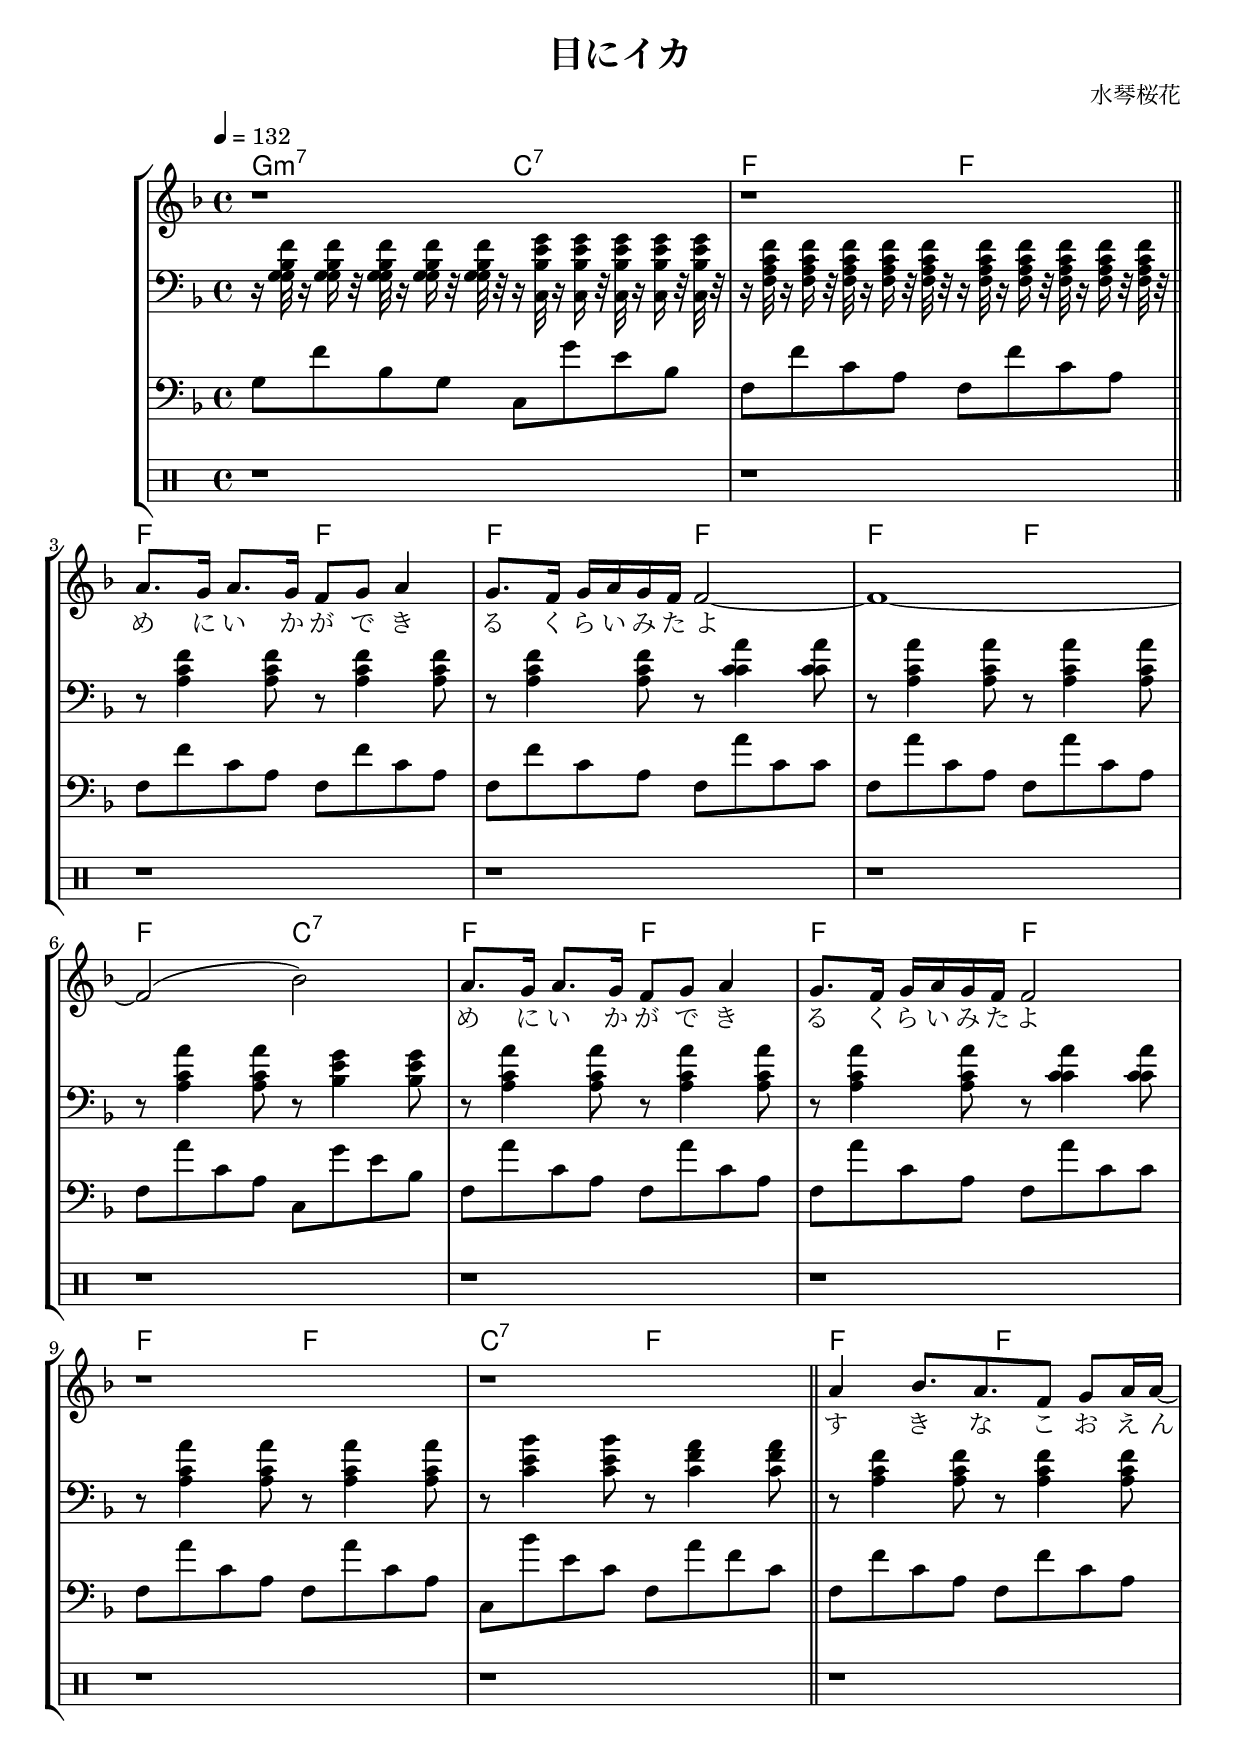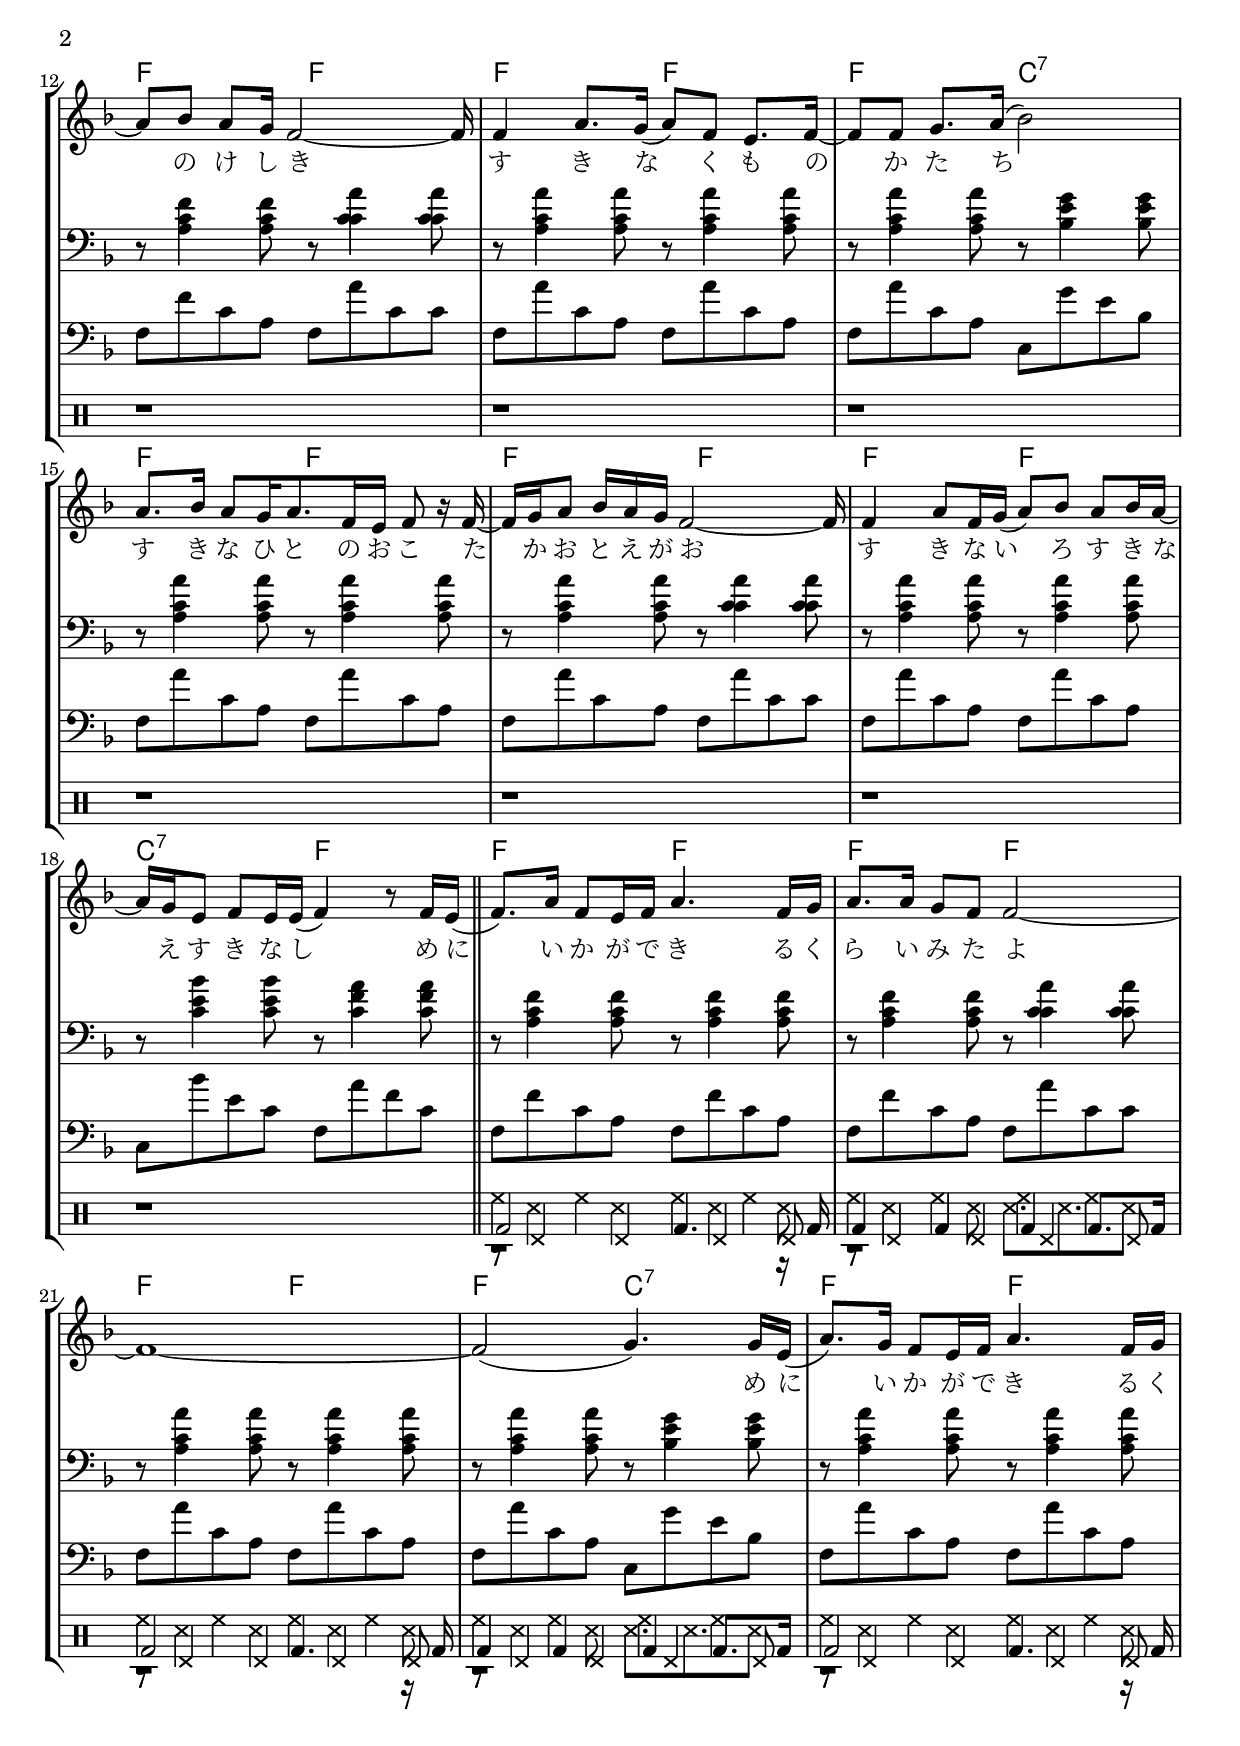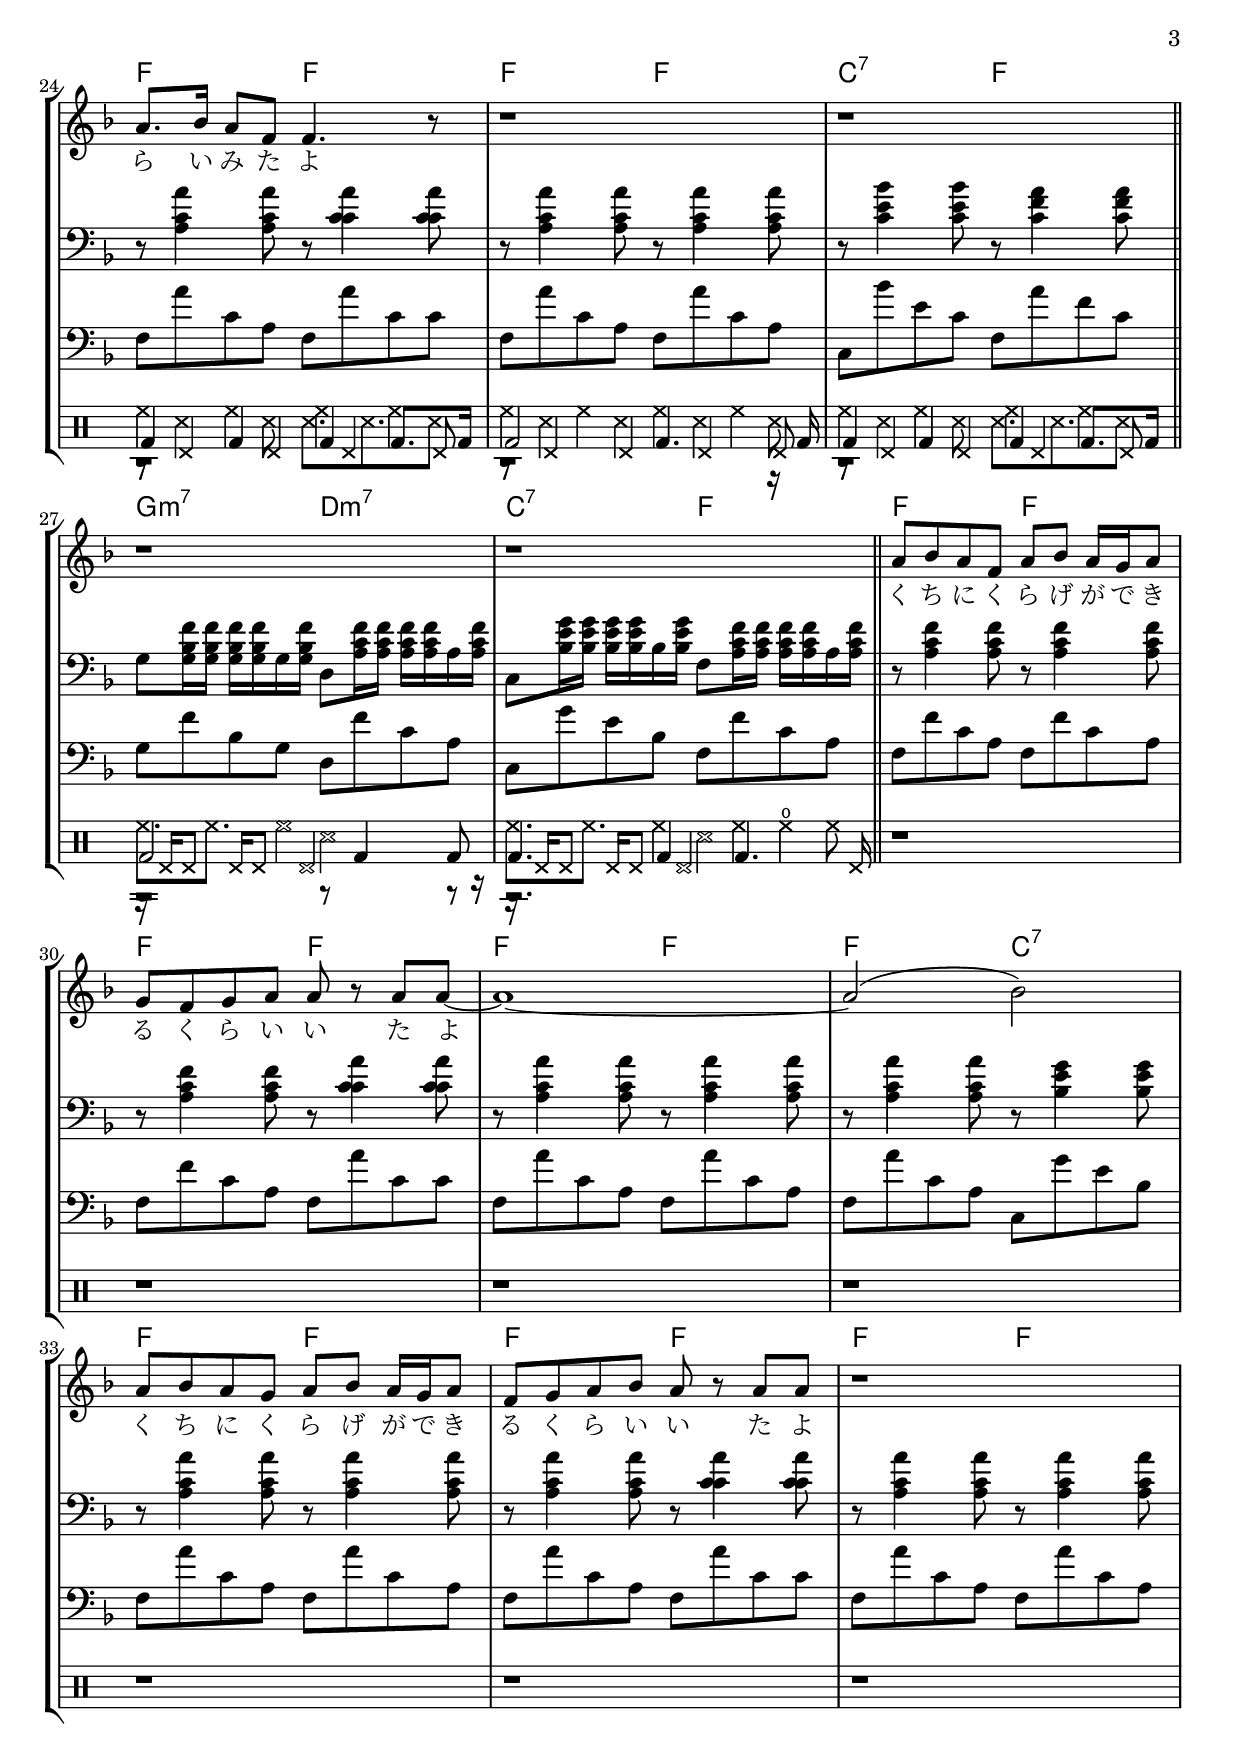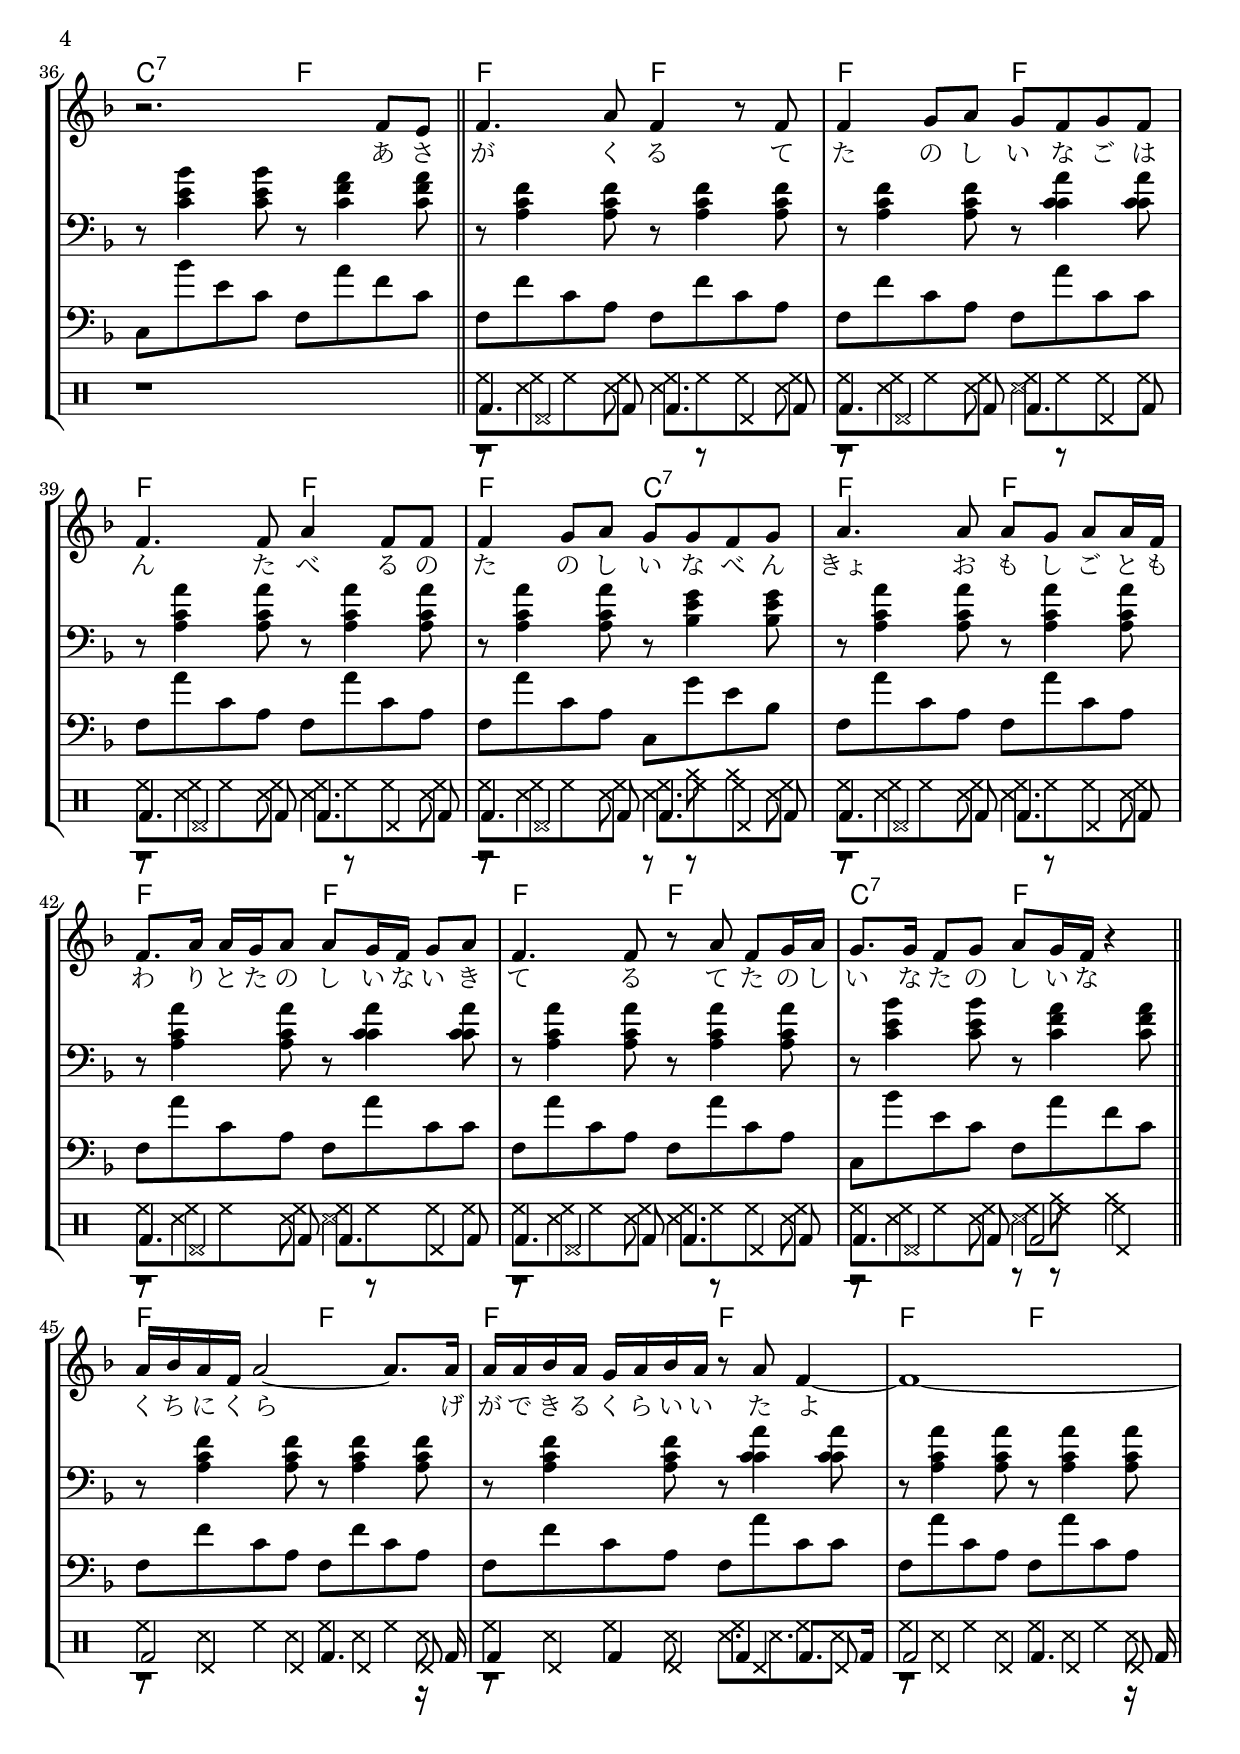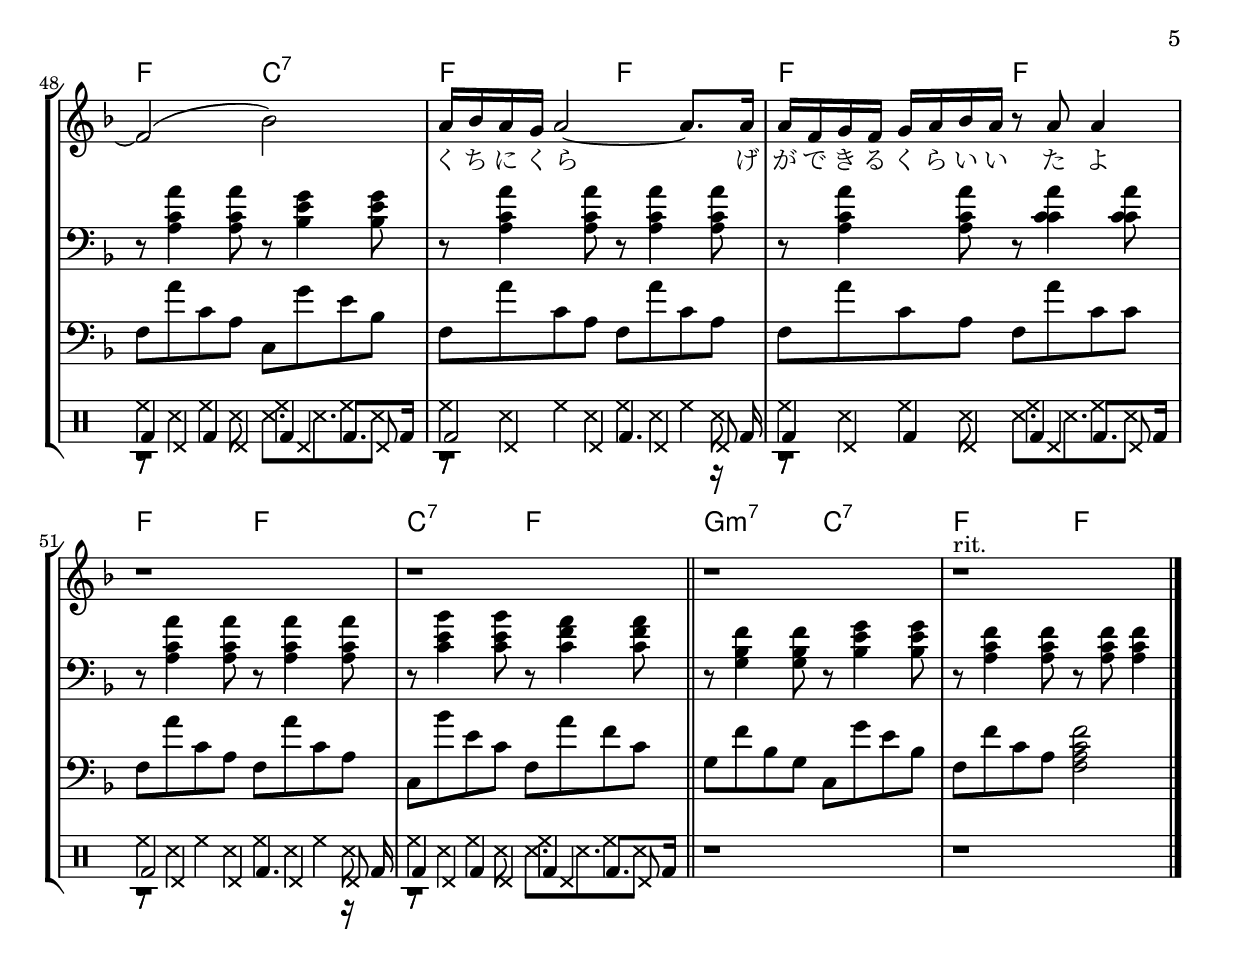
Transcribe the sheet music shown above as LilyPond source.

\version "2.12.1"

\header {
	title = \markup {目にイカ}
	composer = \markup \center-column {水琴桜花}
}

harmony = \chordmode {
	g2:min7 c:7 f f 

	f f f f f f f c:7 f f f f f f c:7 f 

	f f f f f f f c:7 f f f f f f c:7 f 

	f f f f f f f c:7 f f f f f f c:7 f 

	g:min7 d:min7 c:7 f 

	f f f f f f f c:7 f f f f f f c:7 f 

	f f f f f f f c:7 f f f f f f c:7 f 

	f f f f f f f c:7 f f f f f f c:7 f 

	g:min7 c:7 f f 
}

melody = {
	\key f \major
	\tempo 4 = 132
	r1 | r1   
	\set Staff.midiInstrument = #"fss0.23"
	 a'8.  g'16  a'8.  g'16  f'8  g'8  a'4 
	g'8.  f'16  g'16  a'16  g'16  f'16  f'2~ 
	f'1~ 
	f'2  (bes'2) 
	a'8.  g'16  a'8.  g'16  f'8  g'8  a'4 
	g'8.  f'16  g'16  a'16  g'16  f'16  f'2
	r1 r1 	\set Staff.midiInstrument = #"fss0.23"
	 a'4  bes'8.  a'8.  f'8  g'8  a'16  a'16~ 
	a'8  bes'8  a'8  g'16  f'2~f'16 
	f'4  a'8.  g'16  (a'8)  f'8  e'8.  f'16~ 
	f'8  f'8  g'8.  a'16  (bes'2) 
	a'8.  bes'16  a'8  g'16  a'8.  f'16  e'16  f'8  r16  f'16~ 
	f'16  g'16  a'8  bes'16  a'16  g'16  f'2~f'16 
	f'4  a'8  f'16  g'16  (a'8)  bes'8  a'8  bes'16  a'16~ 
	a'16  g'16  e'8  f'8  e'16  e'16  (f'4)  	r8 	\set Staff.midiInstrument = #"fss0.23"
	f'16  e'16 
	(f'8.)  a'16  f'8  e'16  f'16  a'4.  f'16  g'16 
	a'8.  a'16  g'8  f'8  f'2~ 
	f'1~ 
	f'2  (g'4.)  g'16  e'16 
	(a'8.)  g'16  f'8  e'16  f'16  a'4.  f'16  g'16 
	a'8.  bes'16  a'8  f'8  f'4.  	r8 r1 r1 	r1 | r1   
	\set Staff.midiInstrument = #"fss0.23"
	 a'8  bes'8  a'8  f'8  a'8  bes'8  a'16  g'16  a'8 
	g'8  f'8  g'8  a'8  a'8  r8  a'8  a'8~ 
	a'1~ 
	a'2  (bes'2) 
	a'8  bes'8  a'8  g'8  a'8  bes'8  a'16  g'16  a'8 
	f'8  g'8  a'8  bes'8  a'8  r8  a'8  a'8
	r1 r2. 	\set Staff.midiInstrument = #"fss0.23"
	f'8  e'8 
	f'4.  a'8  f'4  r8  f'8 
	f'4  g'8  a'8  g'8  f'8  g'8  f'8 
	f'4.  f'8  a'4  f'8  f'8 
	f'4  g'8  a'8  g'8  g'8  f'8  g'8 
	a'4.  a'8  a'8  g'8  a'8  a'16  f'16 
	f'8.  a'16  a'16  g'16  a'8  a'8  g'16  f'16  g'8  a'8 
	f'4.  f'8  r8  a'8  f'8  g'16  a'16 
	g'8.  g'16  f'8  g'8  a'8  g'16  f'16  	r4 	\set Staff.midiInstrument = #"fss0.23"
	 a'16  bes'16  a'16  f'16  a'2~a'8.  a'16 
	a'16  a'16  bes'16  a'16  g'16  a'16  bes'16  a'16  r8  a'8  f'4~ 
	f'1~ 
	f'2  (bes'2) 
	a'16  bes'16  a'16  g'16  a'2~a'8.  a'16 
	a'16  f'16  g'16  f'16  g'16  a'16  bes'16  a'16  r8  a'8  a'4
	r1 r1 	r1 | r1^"rit." \bar "|."
}

words = \lyricmode {
	
	め  に  い  か  が  で  き  る  く  ら  い  み  た  よ  め  に  い  か  が  で  き  る  く  ら  い  み  た  よ  
	す  き  な  こ  お  え  ん  の  け  し  き  す  き  な  く  も  の  か  た  ち  す  き  な  ひ  と  の  お  こ  た  か  お  と  え  が  お  す  き  な  い  ろ  す  き  な  え  す  き  な  し  
	め  に  い  か  が  で  き  る  く  ら  い  み  た  よ  め  に  い  か  が  で  き  る  く  ら  い  み  た  よ  
	
	く  ち  に  く  ら  げ  が  で  き  る  く  ら  い  い  た  よ  く  ち  に  く  ら  げ  が  で  き  る  く  ら  い  い  た  よ  
	あ  さ  が  く  る  て  た  の  し  い  な  ご  は  ん  た  べ  る  の  た  の  し  い  な  べ  ん  きょ  お  も  し  ご  と  も  わ  り  と  た  の  し  い  な  い  き  て  る  て  た  の  し  い  な  た  の  し  い  な  
	く  ち  に  く  ら  げ  が  で  き  る  く  ら  い  い  た  よ  く  ち  に  く  ら  げ  が  で  き  る  く  ら  い  い  た  よ  
	
}

tempochange = {
	\tempo 4 = 132
	r1 | r1 \bar "||"
	\tempo 4 = 132
	r1 | r1 | r1 | r1 | r1 | r1 | r1 | r1 \bar "||"
	\tempo 4 = 132
	r1 | r1 | r1 | r1 | r1 | r1 | r1 | r1 \bar "||"
	\tempo 4 = 132
	r1 | r1 | r1 | r1 | r1 | r1 | r1 | r1 \bar "||"
	\tempo 4 = 132
	r1 | r1 \bar "||"
	\tempo 4 = 132
	r1 | r1 | r1 | r1 | r1 | r1 | r1 | r1 \bar "||"
	\tempo 4 = 132
	r1 | r1 | r1 | r1 | r1 | r1 | r1 | r1 \bar "||"
	\tempo 4 = 132
	r1 | r1 | r1 | r1 | r1 | r1 | r1 | r1 \bar "||"
	\tempo 4 = 132
	r1 | \tempo 4 = 99 r2 \tempo 4 = 88 r2 \bar "|."
}

mainacc = {
	\clef bass
	\set Staff.midiInstrument = #"Piccolo"
	\key f \major
	\tempo 4 = 132
	r16 <g g bes f'>32 r16 <g g bes f'>16 r32      <g g bes f'>32 r16      <g g bes f'>16 r32 <g g bes f'>32 r32
	r16 <c bes e' g'>32 r16 <c bes e' g'>16 r32      <c bes e' g'>32 r16      <c bes e' g'>16 r32 <c bes e' g'>32 r32
	r16 <f a c' f'>32 r16 <f a c' f'>16 r32      <f a c' f'>32 r16      <f a c' f'>16 r32 <f a c' f'>32 r32
	r16 <f a c' f'>32 r16 <f a c' f'>16 r32      <f a c' f'>32 r16      <f a c' f'>16 r32 <f a c' f'>32 r32
	\bar "||"

	\set Staff.midiInstrument = #"Lead 2 (sawtooth)"
	r8 <a c' f'>4 <a c' f'>8
	r8 <a c' f'>4 <a c' f'>8
	r8 <a c' f'>4 <a c' f'>8
	r8 <c' c' a'>4 <c' c' a'>8
	r8 <a c' a'>4 <a c' a'>8
	r8 <a c' a'>4 <a c' a'>8
	r8 <a c' a'>4 <a c' a'>8
	r8 <bes e' g'>4 <bes e' g'>8
	r8 <a c' a'>4 <a c' a'>8
	r8 <a c' a'>4 <a c' a'>8
	r8 <a c' a'>4 <a c' a'>8
	r8 <c' c' a'>4 <c' c' a'>8
	r8 <a c' a'>4 <a c' a'>8
	r8 <a c' a'>4 <a c' a'>8
	r8 <c' e' bes'>4 <c' e' bes'>8
	r8 <c' f' a'>4 <c' f' a'>8
	\bar "||"

	\set Staff.midiInstrument = #"Lead 2 (sawtooth)"
	r8 <a c' f'>4 <a c' f'>8
	r8 <a c' f'>4 <a c' f'>8
	r8 <a c' f'>4 <a c' f'>8
	r8 <c' c' a'>4 <c' c' a'>8
	r8 <a c' a'>4 <a c' a'>8
	r8 <a c' a'>4 <a c' a'>8
	r8 <a c' a'>4 <a c' a'>8
	r8 <bes e' g'>4 <bes e' g'>8
	r8 <a c' a'>4 <a c' a'>8
	r8 <a c' a'>4 <a c' a'>8
	r8 <a c' a'>4 <a c' a'>8
	r8 <c' c' a'>4 <c' c' a'>8
	r8 <a c' a'>4 <a c' a'>8
	r8 <a c' a'>4 <a c' a'>8
	r8 <c' e' bes'>4 <c' e' bes'>8
	r8 <c' f' a'>4 <c' f' a'>8
	\bar "||"

	\set Staff.midiInstrument = #"Flute"
	r8 <a c' f'>4 <a c' f'>8
	r8 <a c' f'>4 <a c' f'>8
	r8 <a c' f'>4 <a c' f'>8
	r8 <c' c' a'>4 <c' c' a'>8
	r8 <a c' a'>4 <a c' a'>8
	r8 <a c' a'>4 <a c' a'>8
	r8 <a c' a'>4 <a c' a'>8
	r8 <bes e' g'>4 <bes e' g'>8
	r8 <a c' a'>4 <a c' a'>8
	r8 <a c' a'>4 <a c' a'>8
	r8 <a c' a'>4 <a c' a'>8
	r8 <c' c' a'>4 <c' c' a'>8
	r8 <a c' a'>4 <a c' a'>8
	r8 <a c' a'>4 <a c' a'>8
	r8 <c' e' bes'>4 <c' e' bes'>8
	r8 <c' f' a'>4 <c' f' a'>8
	\bar "||"

	\set Staff.midiInstrument = #"Clarinet"
	g8 <g bes f'>16 <g bes f'>16   <g bes f'>16 <g bes f'>16   g16 <g bes f'>16
	d8 <a c' f'>16 <a c' f'>16   <a c' f'>16 <a c' f'>16   a16 <a c' f'>16
	c8 <bes e' g'>16 <bes e' g'>16   <bes e' g'>16 <bes e' g'>16   bes16 <bes e' g'>16
	f8 <a c' f'>16 <a c' f'>16   <a c' f'>16 <a c' f'>16   a16 <a c' f'>16
	\bar "||"

	\set Staff.midiInstrument = #"Lead 2 (sawtooth)"
	r8 <a c' f'>4 <a c' f'>8
	r8 <a c' f'>4 <a c' f'>8
	r8 <a c' f'>4 <a c' f'>8
	r8 <c' c' a'>4 <c' c' a'>8
	r8 <a c' a'>4 <a c' a'>8
	r8 <a c' a'>4 <a c' a'>8
	r8 <a c' a'>4 <a c' a'>8
	r8 <bes e' g'>4 <bes e' g'>8
	r8 <a c' a'>4 <a c' a'>8
	r8 <a c' a'>4 <a c' a'>8
	r8 <a c' a'>4 <a c' a'>8
	r8 <c' c' a'>4 <c' c' a'>8
	r8 <a c' a'>4 <a c' a'>8
	r8 <a c' a'>4 <a c' a'>8
	r8 <c' e' bes'>4 <c' e' bes'>8
	r8 <c' f' a'>4 <c' f' a'>8
	\bar "||"

	\set Staff.midiInstrument = #"Viola"
	r8 <a c' f'>4 <a c' f'>8
	r8 <a c' f'>4 <a c' f'>8
	r8 <a c' f'>4 <a c' f'>8
	r8 <c' c' a'>4 <c' c' a'>8
	r8 <a c' a'>4 <a c' a'>8
	r8 <a c' a'>4 <a c' a'>8
	r8 <a c' a'>4 <a c' a'>8
	r8 <bes e' g'>4 <bes e' g'>8
	r8 <a c' a'>4 <a c' a'>8
	r8 <a c' a'>4 <a c' a'>8
	r8 <a c' a'>4 <a c' a'>8
	r8 <c' c' a'>4 <c' c' a'>8
	r8 <a c' a'>4 <a c' a'>8
	r8 <a c' a'>4 <a c' a'>8
	r8 <c' e' bes'>4 <c' e' bes'>8
	r8 <c' f' a'>4 <c' f' a'>8
	\bar "||"

	\set Staff.midiInstrument = #"orchestral strings"
	r8 <a c' f'>4 <a c' f'>8
	r8 <a c' f'>4 <a c' f'>8
	r8 <a c' f'>4 <a c' f'>8
	r8 <c' c' a'>4 <c' c' a'>8
	r8 <a c' a'>4 <a c' a'>8
	r8 <a c' a'>4 <a c' a'>8
	r8 <a c' a'>4 <a c' a'>8
	r8 <bes e' g'>4 <bes e' g'>8
	r8 <a c' a'>4 <a c' a'>8
	r8 <a c' a'>4 <a c' a'>8
	r8 <a c' a'>4 <a c' a'>8
	r8 <c' c' a'>4 <c' c' a'>8
	r8 <a c' a'>4 <a c' a'>8
	r8 <a c' a'>4 <a c' a'>8
	r8 <c' e' bes'>4 <c' e' bes'>8
	r8 <c' f' a'>4 <c' f' a'>8
	\bar "||"

	\set Staff.midiInstrument = #"Lead 2 (sawtooth)"
	r8 <g bes f'>4 <g bes f'>8
	r8 <bes e' g'>4 <bes e' g'>8
	r8 <a c' f'>4 <a c' f'>8
	r8 <a c' f'>8 <a c' f'>4
	\bar "|."
}

subacc = {
	\clef bass
	\set Staff.midiInstrument = #"Whistle"
	\key f \major
	\tempo 4 = 132
	g8 f' bes g
	c8 g' e' bes
	f8 f' c' a
	f8 f' c' a
	\bar "||"

	\set Staff.midiInstrument = #"Slap Bass 1"
	f8 f' c' a
	f8 f' c' a
	f8 f' c' a
	f8 a' c' c'
	f8 a' c' a
	f8 a' c' a
	f8 a' c' a
	c8 g' e' bes
	f8 a' c' a
	f8 a' c' a
	f8 a' c' a
	f8 a' c' c'
	f8 a' c' a
	f8 a' c' a
	c8 bes' e' c'
	f8 a' f' c'
	\bar "||"

	\set Staff.midiInstrument = #"Slap Bass 1"
	f8 f' c' a
	f8 f' c' a
	f8 f' c' a
	f8 a' c' c'
	f8 a' c' a
	f8 a' c' a
	f8 a' c' a
	c8 g' e' bes
	f8 a' c' a
	f8 a' c' a
	f8 a' c' a
	f8 a' c' c'
	f8 a' c' a
	f8 a' c' a
	c8 bes' e' c'
	f8 a' f' c'
	\bar "||"

	\set Staff.midiInstrument = #"Accordion"
	f8 f' c' a
	f8 f' c' a
	f8 f' c' a
	f8 a' c' c'
	f8 a' c' a
	f8 a' c' a
	f8 a' c' a
	c8 g' e' bes
	f8 a' c' a
	f8 a' c' a
	f8 a' c' a
	f8 a' c' c'
	f8 a' c' a
	f8 a' c' a
	c8 bes' e' c'
	f8 a' f' c'
	\bar "||"

	\set Staff.midiInstrument = #"Harmonica"
	g8 f' bes g
	d8 f' c' a
	c8 g' e' bes
	f8 f' c' a
	\bar "||"

	\set Staff.midiInstrument = #"Slap Bass 1"
	f8 f' c' a
	f8 f' c' a
	f8 f' c' a
	f8 a' c' c'
	f8 a' c' a
	f8 a' c' a
	f8 a' c' a
	c8 g' e' bes
	f8 a' c' a
	f8 a' c' a
	f8 a' c' a
	f8 a' c' c'
	f8 a' c' a
	f8 a' c' a
	c8 bes' e' c'
	f8 a' f' c'
	\bar "||"

	\set Staff.midiInstrument = #"Harpsichord"
	f8 f' c' a
	f8 f' c' a
	f8 f' c' a
	f8 a' c' c'
	f8 a' c' a
	f8 a' c' a
	f8 a' c' a
	c8 g' e' bes
	f8 a' c' a
	f8 a' c' a
	f8 a' c' a
	f8 a' c' c'
	f8 a' c' a
	f8 a' c' a
	c8 bes' e' c'
	f8 a' f' c'
	\bar "||"

	\set Staff.midiInstrument = #"Cello"
	f8 f' c' a
	f8 f' c' a
	f8 f' c' a
	f8 a' c' c'
	f8 a' c' a
	f8 a' c' a
	f8 a' c' a
	c8 g' e' bes
	f8 a' c' a
	f8 a' c' a
	f8 a' c' a
	f8 a' c' c'
	f8 a' c' a
	f8 a' c' a
	c8 bes' e' c'
	f8 a' f' c'
	\bar "||"

	\set Staff.midiInstrument = #"Music box"
	g8 f' bes g
	c8 g' e' bes
	f8 f' c' a
	<f a c' f'>2
	\bar "|."
}

percA = {
	\drummode {
	r1 |r1 \bar "||"
	r1 |r1 |r1 |r1 |r1 |r1 |r1 |r1 \bar "||"
	r1 |r1 |r1 |r1 |r1 |r1 |r1 |r1 \bar "||"
	hh4 hh4 hh4 hh4  |hh4 hh4 hh4 hh4  |hh4 hh4 hh4 hh4  |hh4 hh4 hh4 hh4  |hh4 hh4 hh4 hh4  |hh4 hh4 hh4 hh4  |hh4 hh4 hh4 hh4  |hh4 hh4 hh4 hh4  \bar "||"
	r1  |r2. hho4  \bar "||"
	r1 |r1 |r1 |r1 |r1 |r1 |r1 |r1 \bar "||"
	hh8 hh8 hh8 hh8 hh8 hh8 hh8 hh8  |hh8 hh8 hh8 hh8 hh8 hh8 hh8 hh8  |hh8 hh8 hh8 hh8 hh8 hh8 hh8 hh8  |hh8 hh8 hh8 hh8 hh8 hh8 hh8 hh8  |hh8 hh8 hh8 hh8 hh8 hh8 hh8 hh8  |hh8 hh8 hh8 hh8 hh8 hh8 hh8 hh8  |hh8 hh8 hh8 hh8 hh8 hh8 hh8 hh8  |hh8 hh8 hh8 hh8 hh8 hh8 hh4  \bar "||"
	hh4 hh4 hh4 hh4  |hh4 hh4 hh4 hh4  |hh4 hh4 hh4 hh4  |hh4 hh4 hh4 hh4  |hh4 hh4 hh4 hh4  |hh4 hh4 hh4 hh4  |hh4 hh4 hh4 hh4  |hh4 hh4 hh4 hh4  \bar "||"
	r1 |r1 \bar "|."
	}
}

percB = {
	\drummode {
	r1 |r1 \bar "||"
	r1 |r1 |r1 |r1 |r1 |r1 |r1 |r1 \bar "||"
	r1 |r1 |r1 |r1 |r1 |r1 |r1 |r1 \bar "||"
	r8 ss4 ss4 ss4 ss8  |r8 ss4 ss8 ss8. ss8. ss8  |r8 ss4 ss4 ss4 ss8  |r8 ss4 ss8 ss8. ss8. ss8  |r8 ss4 ss4 ss4 ss8  |r8 ss4 ss8 ss8. ss8. ss8  |r8 ss4 ss4 ss4 ss8  |r8 ss4 ss8 ss8. ss8. ss8  \bar "||"
	r16 hhp16 hhp8 hhp16 hhp8 hhp2 r16  |r16 hhp16 hhp8 hhp16 hhp8 hhp2 hhp16  \bar "||"
	r1 |r1 |r1 |r1 |r1 |r1 |r1 |r1 \bar "||"
	bd4. bd8 bd4. bd8  |bd4. bd8 bd4. bd8  |bd4. bd8 bd4. bd8  |bd4. bd8 bd4. bd8  |bd4. bd8 bd4. bd8  |bd4. bd8 bd4. bd8  |bd4. bd8 bd4. bd8  |bd4. bd8 bd2  \bar "||"
	r8 ss4 ss4 ss4 ss8  |r8 ss4 ss8 ss8. ss8. ss8  |r8 ss4 ss4 ss4 ss8  |r8 ss4 ss8 ss8. ss8. ss8  |r8 ss4 ss4 ss4 ss8  |r8 ss4 ss8 ss8. ss8. ss8  |r8 ss4 ss4 ss4 ss8  |r8 ss4 ss8 ss8. ss8. ss8  \bar "||"
	r1 |r1 \bar "|."
	}
}

percC = {
	\drummode {
	r1 |r1 \bar "||"
	r1 |r1 |r1 |r1 |r1 |r1 |r1 |r1 \bar "||"
	r1 |r1 |r1 |r1 |r1 |r1 |r1 |r1 \bar "||"
	r8 hhp4 hhp4 hhp4 hhp8  |r8 hhp4 hhp4 hhp4 hhp8  |r8 hhp4 hhp4 hhp4 hhp8  |r8 hhp4 hhp4 hhp4 hhp8  |r8 hhp4 hhp4 hhp4 hhp8  |r8 hhp4 hhp4 hhp4 hhp8  |r8 hhp4 hhp4 hhp4 hhp8  |r8 hhp4 hhp4 hhp4 hhp8  \bar "||"
	hh8. hh8. hh2 r8  |hh8. hh8. hh4 hh4 hh8  \bar "||"
	r1 |r1 |r1 |r1 |r1 |r1 |r1 |r1 \bar "||"
	r8 ss4 ss8 ss4. ss8  |r8 ss4 ss8 ss2  |r8 ss4 ss8 ss4. ss8  |r8 ss4 ss8 ss4. ss8  |r8 ss4 ss8 ss4. ss8  |r8 ss4 ss8 ss2  |r8 ss4 ss8 ss4. ss8  |r8 ss4 ss8 ss2  \bar "||"
	r8 hhp4 hhp4 hhp4 hhp8  |r8 hhp4 hhp4 hhp4 hhp8  |r8 hhp4 hhp4 hhp4 hhp8  |r8 hhp4 hhp4 hhp4 hhp8  |r8 hhp4 hhp4 hhp4 hhp8  |r8 hhp4 hhp4 hhp4 hhp8  |r8 hhp4 hhp4 hhp4 hhp8  |r8 hhp4 hhp4 hhp4 hhp8  \bar "||"
	r1 |r1 \bar "|."
	}
}

percD = {
	\drummode {
	r1 |r1 \bar "||"
	r1 |r1 |r1 |r1 |r1 |r1 |r1 |r1 \bar "||"
	r1 |r1 |r1 |r1 |r1 |r1 |r1 |r1 \bar "||"
	bd2 bd4. r16 bd16  |bd4 bd4 bd4 bd8. bd16  |bd2 bd4. r16 bd16  |bd4 bd4 bd4 bd8. bd16  |bd2 bd4. r16 bd16  |bd4 bd4 bd4 bd8. bd16  |bd2 bd4. r16 bd16  |bd4 bd4 bd4 bd8. bd16  \bar "||"
	r2 ss2  |r2 ss2  \bar "||"
	r1 |r1 |r1 |r1 |r1 |r1 |r1 |r1 \bar "||"
	r8 hhp2 r8 hhp4  |r8 hhp2 r8 hhp4  |r8 hhp2 r8 hhp4  |r8 hhp2 r8 hhp4  |r8 hhp2 r8 hhp4  |r8 hhp2 r8 hhp4  |r8 hhp2 r8 hhp4  |r8 hhp2 r8 hhp4  \bar "||"
	bd2 bd4. r16 bd16  |bd4 bd4 bd4 bd8. bd16  |bd2 bd4. r16 bd16  |bd4 bd4 bd4 bd8. bd16  |bd2 bd4. r16 bd16  |bd4 bd4 bd4 bd8. bd16  |bd2 bd4. r16 bd16  |bd4 bd4 bd4 bd8. bd16  \bar "||"
	r1 |r1 \bar "|."
	}
}

percE = {
	\drummode {
	r1 |r1 \bar "||"
	r1 |r1 |r1 |r1 |r1 |r1 |r1 |r1 \bar "||"
	r1 |r1 |r1 |r1 |r1 |r1 |r1 |r1 \bar "||"
	r1 | r1 | r1 | r1 | r1 | r1 | r1 | r1 \bar "||"
	bd2 r8 bd4 bd8  |bd4. bd4 bd4.  \bar "||"
	r1 |r1 |r1 |r1 |r1 |r1 |r1 |r1 \bar "||"
	r1  |r1  |r1  |r2 r8 cymr8 cymr4  |r1  |r1  |r1  |r2 r8 cymr8 cymr4  \bar "||"
	r1 | r1 | r1 | r1 | r1 | r1 | r1 | r1 \bar "||"
	r1 |r1 \bar "|."
	}
}

\score {
	<<
		\new StaffGroup <<
			\new ChordNames {\harmony}
			\new Voice = "melody" {\melody}
			\new Lyrics \lyricsto "melody" \words
			\new Staff = "mainacc" {\mainacc}
			\new Staff = "subacc" {\subacc}
			\new DrumStaff <<
				\new DrumVoice {\percA}
				\new DrumVoice {\percB}
				\new DrumVoice {\percC}
				\new DrumVoice {\percD}
				\new DrumVoice {\percE}
			>>
		>>
	>>
	\layout { }
}
